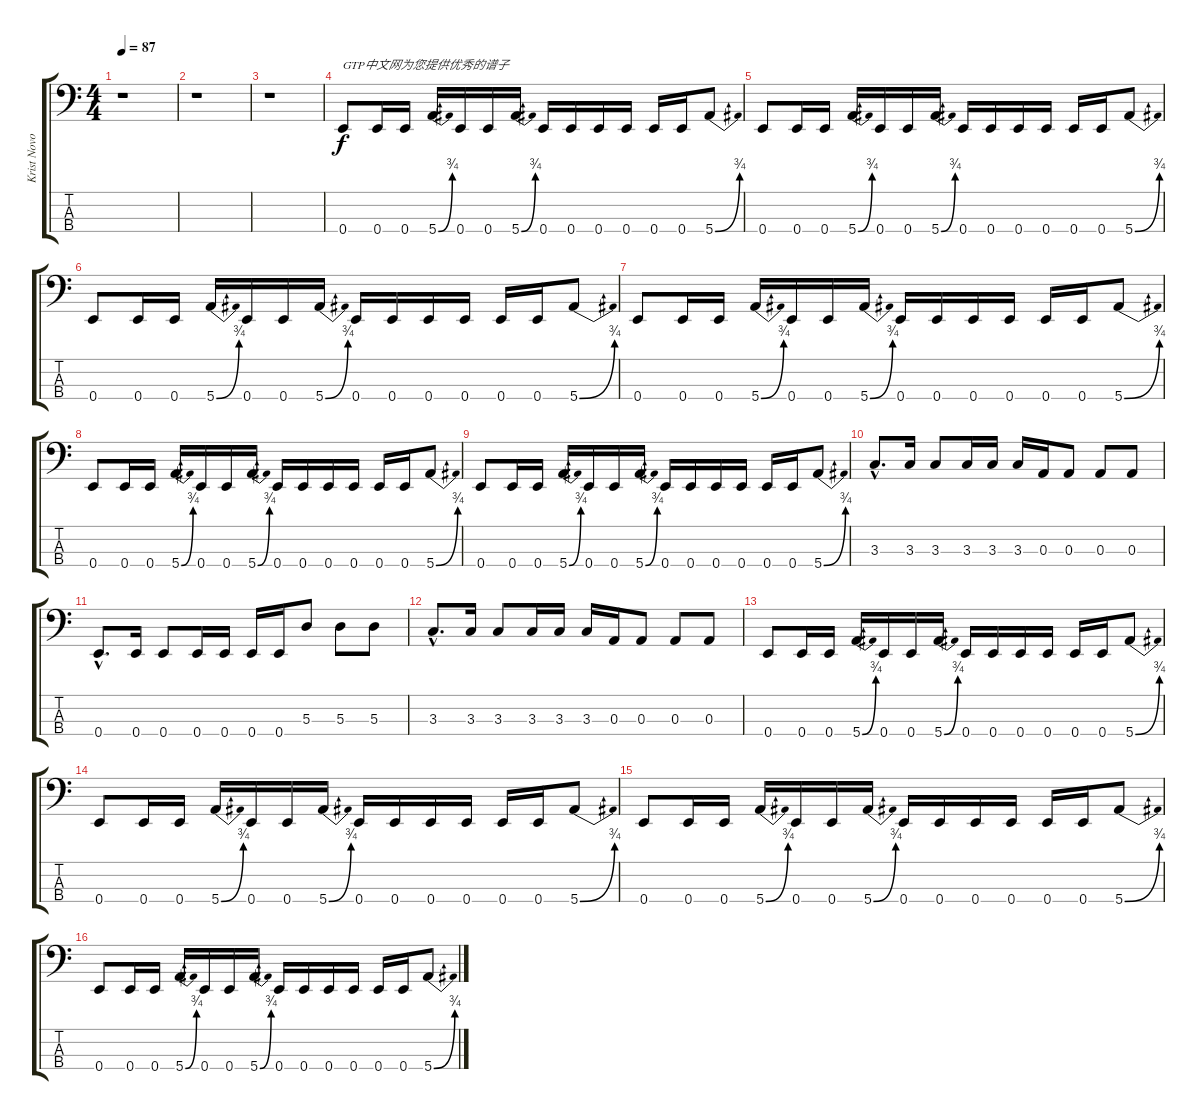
\track ("Krist Novoselic" "Krist Novo") {instrument electricbasspick}
\staff {score tabs}
\tuning (G2 D2 A1 E1) {hide}
\ts (4 4)
\tempo 87
\clef f4
\ks c
r.1{dy f instrument electricbasspick} |
r.1 |
r.1 |
0.4.8{txt "GTP中文网为您提供优秀的谱子"} 0.4.16 0.4.16 5.4{be (bend 0 0 60 3)}.16 0.4.16 0.4.16 5.4{be (bend 0 0 60 3)}.16 0.4.16 0.4.16 0.4.16 0.4.16 0.4.16 0.4.16 5.4{be (bend 0 0 60 3)}.8 |
0.4.8 0.4.16 0.4.16 5.4{be (bend 0 0 60 3)}.16 0.4.16 0.4.16 5.4{be (bend 0 0 60 3)}.16 0.4.16 0.4.16 0.4.16 0.4.16 0.4.16 0.4.16 5.4{be (bend 0 0 60 3)}.8 |
0.4.8 0.4.16 0.4.16 5.4{be (bend 0 0 60 3)}.16 0.4.16 0.4.16 5.4{be (bend 0 0 60 3)}.16 0.4.16 0.4.16 0.4.16 0.4.16 0.4.16 0.4.16 5.4{be (bend 0 0 60 3)}.8 |
0.4.8 0.4.16 0.4.16 5.4{be (bend 0 0 60 3)}.16 0.4.16 0.4.16 5.4{be (bend 0 0 60 3)}.16 0.4.16 0.4.16 0.4.16 0.4.16 0.4.16 0.4.16 5.4{be (bend 0 0 60 3)}.8 |
0.4.8 0.4.16 0.4.16 5.4{be (bend 0 0 60 3)}.16 0.4.16 0.4.16 5.4{be (bend 0 0 60 3)}.16 0.4.16 0.4.16 0.4.16 0.4.16 0.4.16 0.4.16 5.4{be (bend 0 0 60 3)}.8 |
0.4.8 0.4.16 0.4.16 5.4{be (bend 0 0 60 3)}.16 0.4.16 0.4.16 5.4{be (bend 0 0 60 3)}.16 0.4.16 0.4.16 0.4.16 0.4.16 0.4.16 0.4.16 5.4{be (bend 0 0 60 3)}.8 |
3.3{hac}.8{d} 3.3.16 3.3.8 3.3.16 3.3.16 3.3.16 0.3.16 0.3.8 0.3.8 0.3.8 |
0.4{hac}.8{d} 0.4.16 0.4.8 0.4.16 0.4.16 0.4.16 0.4.16 5.3.8 5.3.8 5.3.8 |
3.3{hac}.8{d} 3.3.16 3.3.8 3.3.16 3.3.16 3.3.16 0.3.16 0.3.8 0.3.8 0.3.8 |
0.4.8 0.4.16 0.4.16 5.4{be (bend 0 0 60 3)}.16 0.4.16 0.4.16 5.4{be (bend 0 0 60 3)}.16 0.4.16 0.4.16 0.4.16 0.4.16 0.4.16 0.4.16 5.4{be (bend 0 0 60 3)}.8 |
0.4.8 0.4.16 0.4.16 5.4{be (bend 0 0 60 3)}.16 0.4.16 0.4.16 5.4{be (bend 0 0 60 3)}.16 0.4.16 0.4.16 0.4.16 0.4.16 0.4.16 0.4.16 5.4{be (bend 0 0 60 3)}.8 |
0.4.8 0.4.16 0.4.16 5.4{be (bend 0 0 60 3)}.16 0.4.16 0.4.16 5.4{be (bend 0 0 60 3)}.16 0.4.16 0.4.16 0.4.16 0.4.16 0.4.16 0.4.16 5.4{be (bend 0 0 60 3)}.8 |
0.4.8 0.4.16 0.4.16 5.4{be (bend 0 0 60 3)}.16 0.4.16 0.4.16 5.4{be (bend 0 0 60 3)}.16 0.4.16 0.4.16 0.4.16 0.4.16 0.4.16 0.4.16 5.4{be (bend 0 0 60 3)}.8
